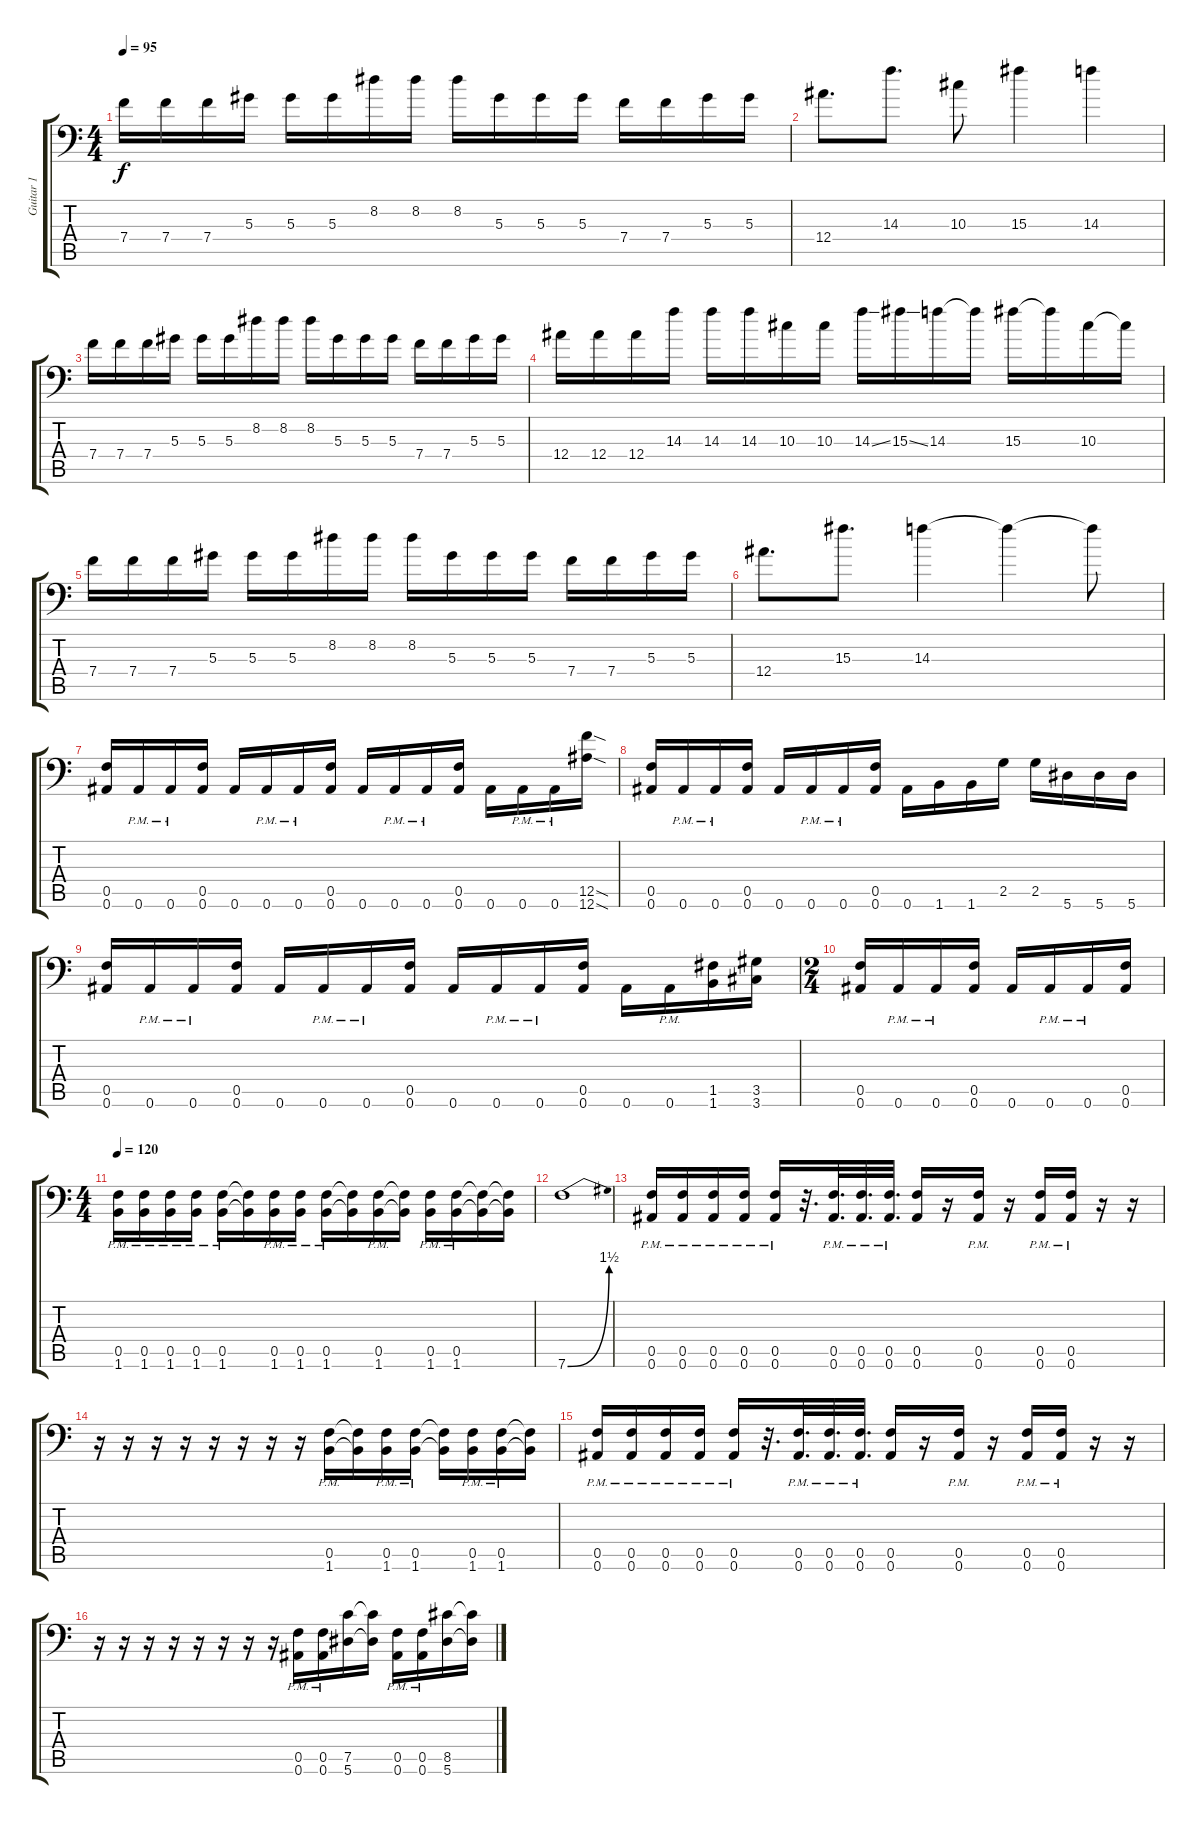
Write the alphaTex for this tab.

\track ("Guitar 1" "Guitar 1") {instrument distortionguitar}
\staff {score tabs}
\tuning (C4 G3 Eb3 Bb2 F2 Bb1) {hide}
\ts (4 4)
\tempo 95
\clef f4
\ks c
7.4.16{dy f} 7.4.16 7.4.16 5.3.16 5.3.16 5.3.16 8.2.16 8.2.16 8.2.16 5.3.16 5.3.16 5.3.16 7.4.16 7.4.16 5.3.16 5.3.16 |
12.4.8{d} 14.3.8{d} 10.3.8 15.3.4 14.3.4 |
7.4.16 7.4.16 7.4.16 5.3.16 5.3.16 5.3.16 8.2.16 8.2.16 8.2.16 5.3.16 5.3.16 5.3.16 7.4.16 7.4.16 5.3.16 5.3.16 |
12.4.16 12.4.16 12.4.16 14.3.16 14.3.16 14.3.16 10.3.16 10.3.16 14.3{ss}.16 15.3{ss}.16 14.3.16 14.3{t}.16 15.3.16 15.3{t}.16 10.3.16 10.3{t}.16 |
7.4.16 7.4.16 7.4.16 5.3.16 5.3.16 5.3.16 8.2.16 8.2.16 8.2.16 5.3.16 5.3.16 5.3.16 7.4.16 7.4.16 5.3.16 5.3.16 |
12.4.8{d} 15.3.8{d} 14.3.4 14.3{t}.4 14.3{t}.8 |
(0.5 0.6).16 0.6{pm}.16 0.6{pm}.16 (0.5 0.6).16 0.6.16 0.6{pm}.16 0.6{pm}.16 (0.5 0.6).16 0.6.16 0.6{pm}.16 0.6{pm}.16 (0.5 0.6).16 0.6.16 0.6{pm}.16 0.6{pm}.16 (12.5{sod} 12.6{sod}).16 |
(0.5 0.6).16 0.6{pm}.16 0.6{pm}.16 (0.5 0.6).16 0.6.16 0.6{pm}.16 0.6{pm}.16 (0.5 0.6).16 0.6.16 1.6.16 1.6.16 2.5.16 2.5.16 5.6.16 5.6.16 5.6.16 |
(0.5 0.6).16 0.6{pm}.16 0.6{pm}.16 (0.5 0.6).16 0.6.16 0.6{pm}.16 0.6{pm}.16 (0.5 0.6).16 0.6.16 0.6{pm}.16 0.6{pm}.16 (0.5 0.6).16 0.6.16 0.6{pm}.16 (1.5 1.6).16 (3.5 3.6).16 |
\ts (2 4)
(0.5 0.6).16 0.6{pm}.16 0.6{pm}.16 (0.5 0.6).16 0.6.16 0.6{pm}.16 0.6{pm}.16 (0.5 0.6).16 |
\ts (4 4)
\tempo 120
(0.5{pm} 1.6{pm}).16 (0.5{pm} 1.6{pm}).16 (0.5{pm} 1.6{pm}).16 (0.5{pm} 1.6{pm}).16 (0.5{pm} 1.6{pm}).16 (0.5{t} 1.6{t}).16 (0.5{pm} 1.6{pm}).16 (0.5{pm} 1.6{pm}).16 (0.5{pm} 1.6{pm}).16 (0.5{t} 1.6{t}).16 (0.5{pm} 1.6{pm}).16 (0.5{t} 1.6{t}).16 (0.5{pm} 1.6{pm}).16 (0.5{pm} 1.6{pm}).16 (0.5{t} 1.6{t}).16 (0.5{t} 1.6{t}).16 |
7.6{be (bend 0 0 60 6)}.1 |
(0.5{pm} 0.6{pm}).16 (0.5{pm} 0.6{pm}).16 (0.5{pm} 0.6{pm}).16 (0.5{pm} 0.6{pm}).16 (0.5{pm} 0.6{pm}).16 r.32{d} (0.5{pm} 0.6{pm}).32{d} (0.5{pm} 0.6{pm}).32{d} (0.5{pm} 0.6{pm}).32{d} (0.5 0.6).16 r.16 (0.5{pm} 0.6{pm}).16 r.16 (0.5{pm} 0.6{pm}).16 (0.5{pm} 0.6{pm}).16 r.16 r.16 |
r.16 r.16 r.16 r.16 r.16 r.16 r.16 r.16 (0.5{pm} 1.6{pm}).16 (0.5{t} 1.6{t}).16 (0.5{pm} 1.6{pm}).16 (0.5{pm} 1.6{pm}).16 (0.5{t} 1.6{t}).16 (0.5{pm} 1.6{pm}).16 (0.5{pm} 1.6{pm}).16 (0.5{t} 1.6{t}).16 |
(0.5{pm} 0.6{pm}).16 (0.5{pm} 0.6{pm}).16 (0.5{pm} 0.6{pm}).16 (0.5{pm} 0.6{pm}).16 (0.5{pm} 0.6{pm}).16 r.32{d} (0.5{pm} 0.6{pm}).32{d} (0.5{pm} 0.6{pm}).32{d} (0.5{pm} 0.6{pm}).32{d} (0.5 0.6).16 r.16 (0.5{pm} 0.6{pm}).16 r.16 (0.5{pm} 0.6{pm}).16 (0.5{pm} 0.6{pm}).16 r.16 r.16 |
r.16 r.16 r.16 r.16 r.16 r.16 r.16 r.16 (0.5 0.6{pm}).16 (0.5 0.6{pm}).16 (7.5 5.6).16 (7.5{t} 5.6{t}).16 (0.5 0.6{pm}).16 (0.5 0.6{pm}).16 (8.5 5.6).16 (8.5{t} 5.6{t}).16
